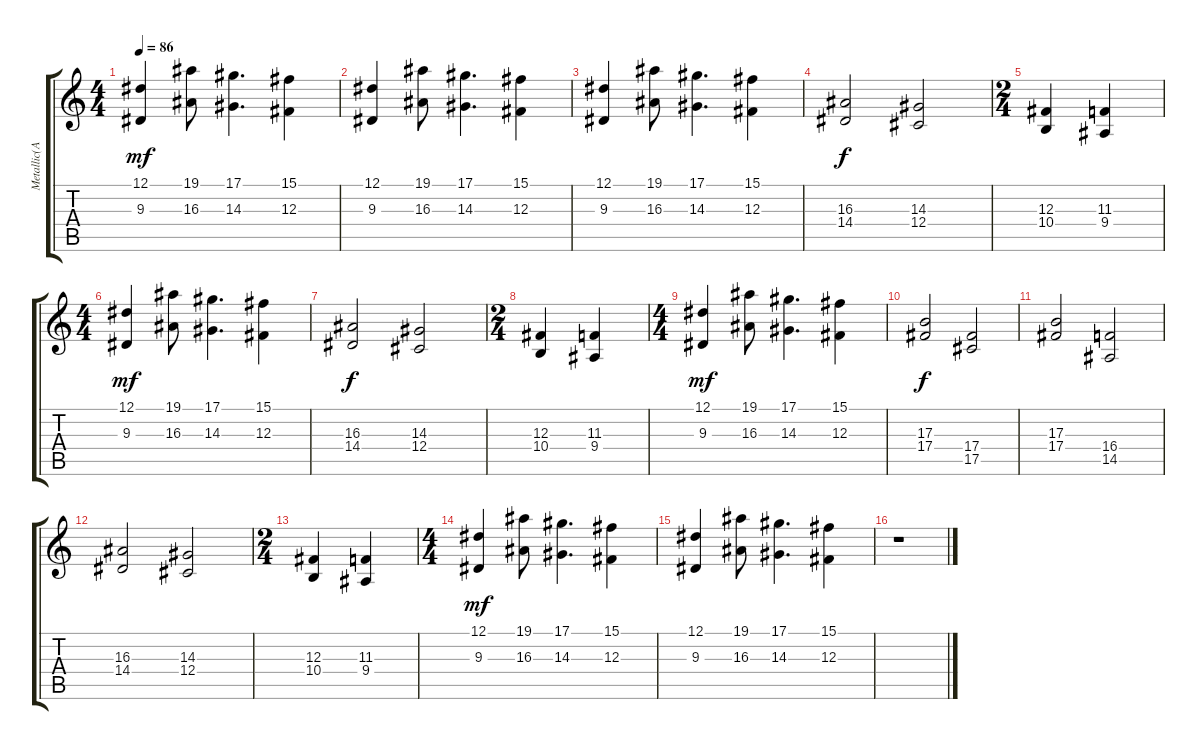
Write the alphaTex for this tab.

\track ("Metallic(A)" "Metallic(A") {instrument pad6metallic}
\staff {score tabs}
\tuning (Eb4 Bb3 Gb3 Db3 Ab2 Eb2) {hide}
\ts (4 4)
\tempo 86
\clef g2
\ks c
(12.1 9.3).4{dy mf} (19.1 16.3).8 (17.1 14.3).4{d} (15.1 12.3).4 |
(12.1 9.3).4 (19.1 16.3).8 (17.1 14.3).4{d} (15.1 12.3).4 |
(12.1 9.3).4 (19.1 16.3).8 (17.1 14.3).4{d} (15.1 12.3).4 |
(16.3 14.4).2{dy f} (14.3 12.4).2 |
\ts (2 4)
(12.3 10.4).4 (11.3 9.4).4 |
\ts (4 4)
(12.1 9.3).4{dy mf} (19.1 16.3).8 (17.1 14.3).4{d} (15.1 12.3).4 |
(16.3 14.4).2{dy f} (14.3 12.4).2 |
\ts (2 4)
(12.3 10.4).4 (11.3 9.4).4 |
\ts (4 4)
(12.1 9.3).4{dy mf} (19.1 16.3).8 (17.1 14.3).4{d} (15.1 12.3).4 |
(17.3 17.4).2{dy f} (17.4 17.5).2 |
(17.3 17.4).2 (16.4 14.5).2 |
(16.3 14.4).2 (14.3 12.4).2 |
\ts (2 4)
(12.3 10.4).4 (11.3 9.4).4 |
\ts (4 4)
(12.1 9.3).4{dy mf} (19.1 16.3).8 (17.1 14.3).4{d} (15.1 12.3).4 |
(12.1 9.3).4 (19.1 16.3).8 (17.1 14.3).4{d} (15.1 12.3).4 |
r.1
